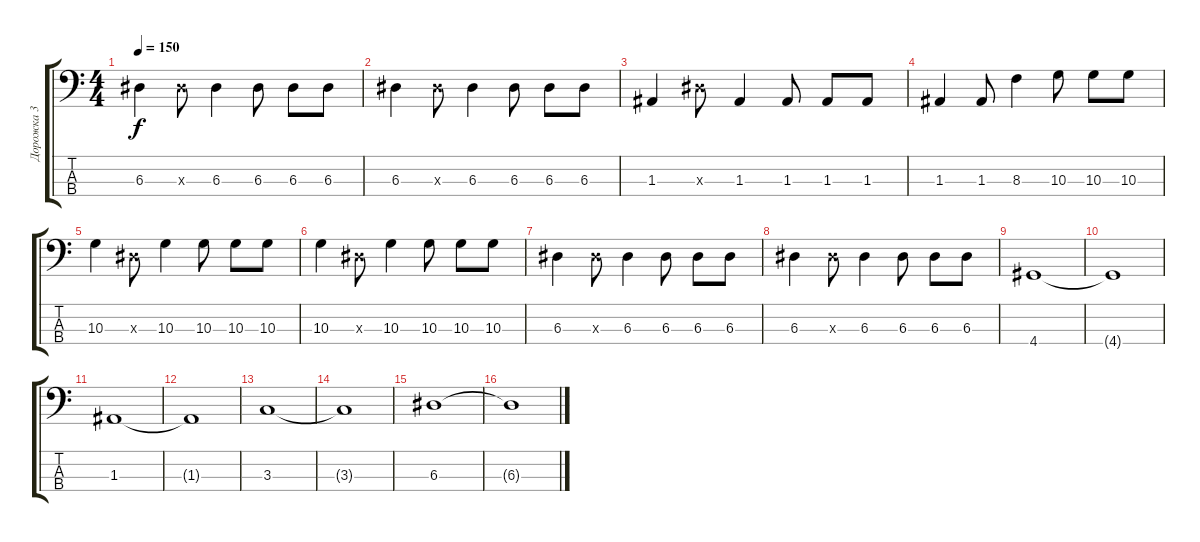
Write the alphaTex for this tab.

\track ("Дорожка 3" "Дорожка 3") {instrument electricbassfinger}
\staff {score tabs}
\tuning (G2 D2 A1 E1) {hide}
\ts (4 4)
\tempo 150
\clef f4
\ks c
6.3.4{dy f} 6.3{x}.8 6.3.4 6.3.8 6.3.8 6.3.8 |
6.3.4 6.3{x}.8 6.3.4 6.3.8 6.3.8 6.3.8 |
1.3.4 6.3{x}.8 1.3.4 1.3.8 1.3.8 1.3.8 |
1.3.4 1.3.8 8.3.4 10.3.8 10.3.8 10.3.8 |
10.3.4 6.3{x}.8 10.3.4 10.3.8 10.3.8 10.3.8 |
10.3.4 6.3{x}.8 10.3.4 10.3.8 10.3.8 10.3.8 |
6.3.4 6.3{x}.8 6.3.4 6.3.8 6.3.8 6.3.8 |
6.3.4 6.3{x}.8 6.3.4 6.3.8 6.3.8 6.3.8 |
4.4.1 |
4.4{t}.1 |
1.3.1 |
1.3{t}.1 |
3.3.1 |
3.3{t}.1 |
6.3.1 |
6.3{t}.1
